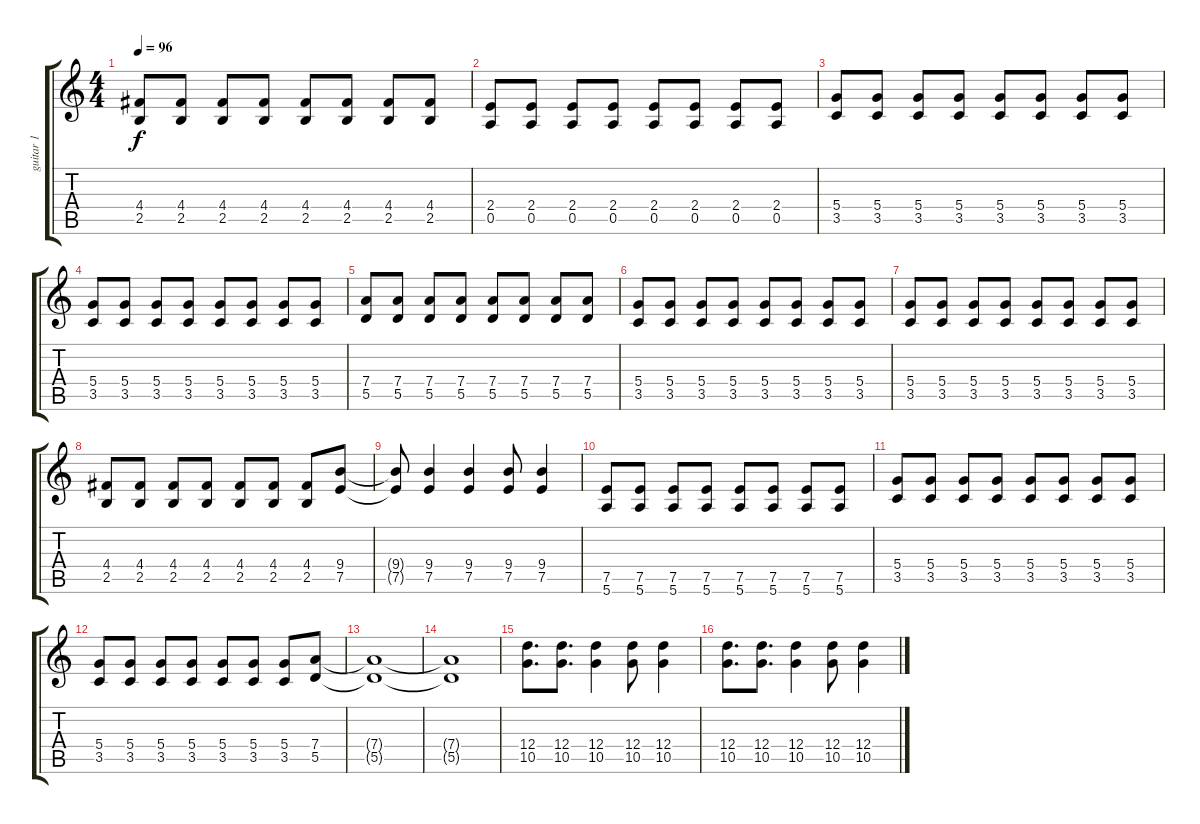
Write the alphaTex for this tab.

\track ("guitar 1" "guitar 1") {instrument overdrivenguitar}
\staff {score tabs}
\tuning (E4 B3 G3 D3 A2 E2) {hide}
\ts (4 4)
\tempo 96
\clef g2
\ks c
(4.4 2.5).8{dy f} (4.4 2.5).8 (4.4 2.5).8 (4.4 2.5).8 (4.4 2.5).8 (4.4 2.5).8 (4.4 2.5).8 (4.4 2.5).8 |
(2.4 0.5).8 (2.4 0.5).8 (2.4 0.5).8 (2.4 0.5).8 (2.4 0.5).8 (2.4 0.5).8 (2.4 0.5).8 (2.4 0.5).8 |
(5.4 3.5).8 (5.4 3.5).8 (5.4 3.5).8 (5.4 3.5).8 (5.4 3.5).8 (5.4 3.5).8 (5.4 3.5).8 (5.4 3.5).8 |
(5.4 3.5).8 (5.4 3.5).8 (5.4 3.5).8 (5.4 3.5).8 (5.4 3.5).8 (5.4 3.5).8 (5.4 3.5).8 (5.4 3.5).8 |
(7.4 5.5).8 (7.4 5.5).8 (7.4 5.5).8 (7.4 5.5).8 (7.4 5.5).8 (7.4 5.5).8 (7.4 5.5).8 (7.4 5.5).8 |
(5.4 3.5).8 (5.4 3.5).8 (5.4 3.5).8 (5.4 3.5).8 (5.4 3.5).8 (5.4 3.5).8 (5.4 3.5).8 (5.4 3.5).8 |
(5.4 3.5).8 (5.4 3.5).8 (5.4 3.5).8 (5.4 3.5).8 (5.4 3.5).8 (5.4 3.5).8 (5.4 3.5).8 (5.4 3.5).8 |
(4.4 2.5).8 (4.4 2.5).8 (4.4 2.5).8 (4.4 2.5).8 (4.4 2.5).8 (4.4 2.5).8 (4.4 2.5).8 (9.4 7.5).8 |
(9.4{t} 7.5{t}).8 (9.4 7.5).4 (9.4 7.5).4 (9.4 7.5).8 (9.4 7.5).4 |
(7.5 5.6).8 (7.5 5.6).8 (7.5 5.6).8 (7.5 5.6).8 (7.5 5.6).8 (7.5 5.6).8 (7.5 5.6).8 (7.5 5.6).8 |
(5.4 3.5).8 (5.4 3.5).8 (5.4 3.5).8 (5.4 3.5).8 (5.4 3.5).8 (5.4 3.5).8 (5.4 3.5).8 (5.4 3.5).8 |
(5.4 3.5).8 (5.4 3.5).8 (5.4 3.5).8 (5.4 3.5).8 (5.4 3.5).8 (5.4 3.5).8 (5.4 3.5).8 (7.4 5.5).8 |
(7.4{t} 5.5{t}).1 |
(7.4{t} 5.5{t}).1 |
(12.4 10.5).8{d instrument electricguitarjazz} (12.4 10.5).8{d} (12.4 10.5).4 (12.4 10.5).8 (12.4 10.5).4 |
(12.4 10.5).8{d} (12.4 10.5).8{d} (12.4 10.5).4 (12.4 10.5).8 (12.4 10.5).4
